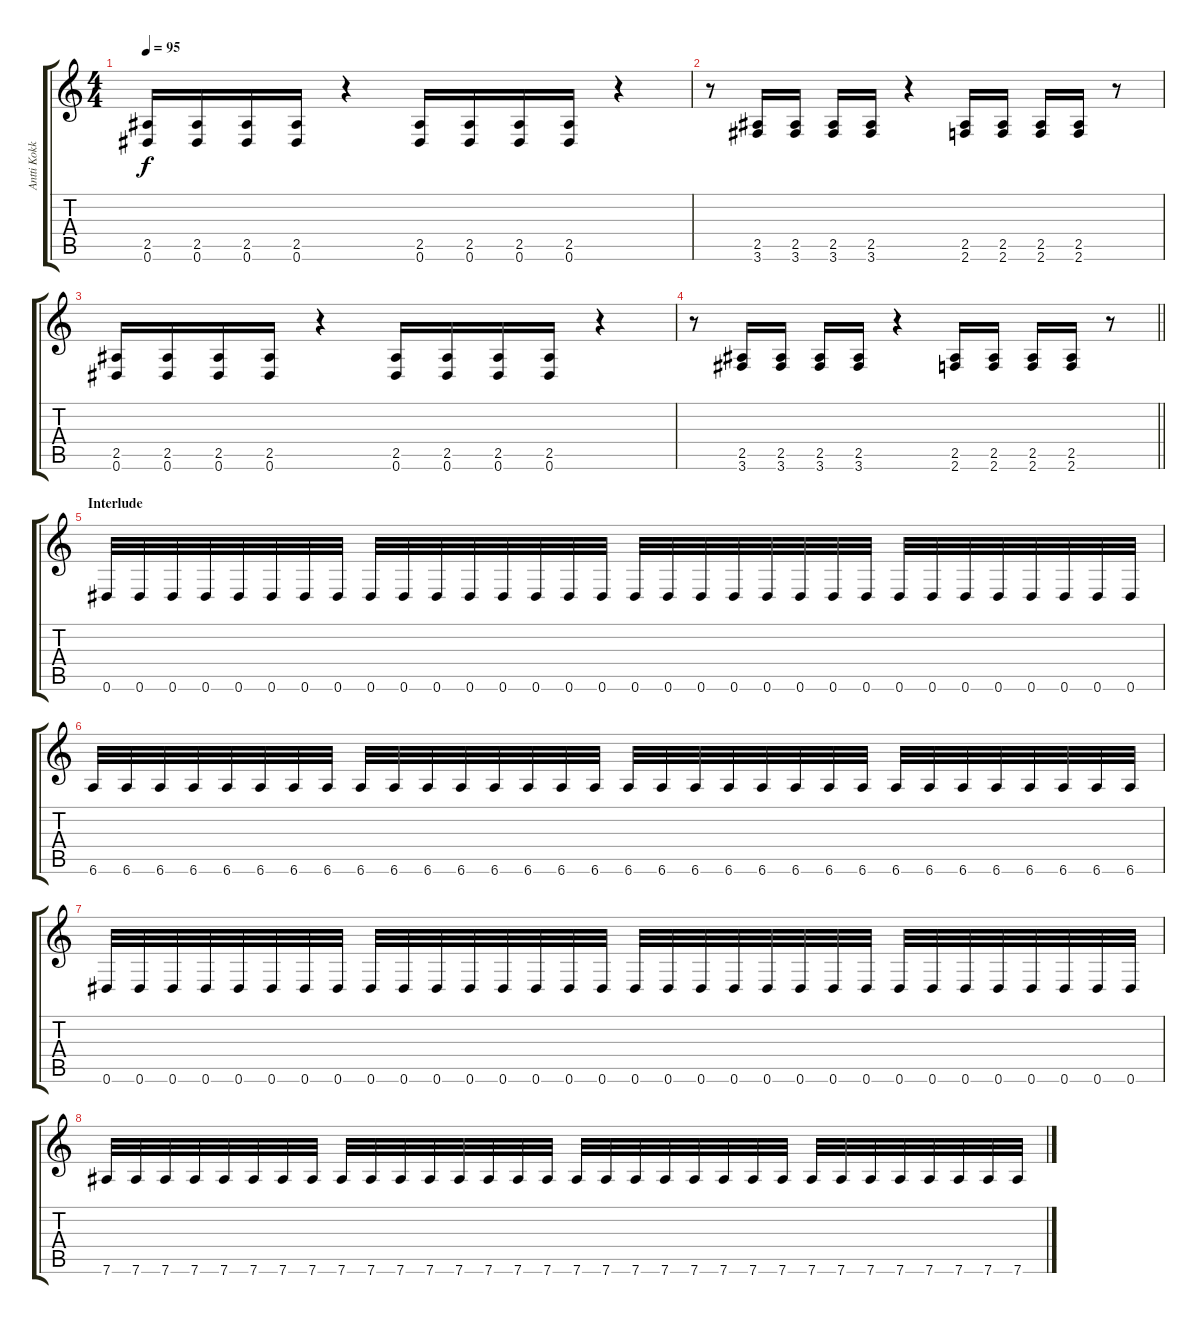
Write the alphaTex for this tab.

\track ("Antti Kokko" "Antti Kokk") {instrument distortionguitar}
\staff {score tabs}
\tuning (Eb4 Bb3 Gb3 Db3 Ab2 Eb2) {hide}
\ts (4 4)
\tempo 95
\clef g2
\ks c
(2.5 0.6).16{dy f} (2.5 0.6).16 (2.5 0.6).16 (2.5 0.6).16 r.4 (2.5 0.6).16 (2.5 0.6).16 (2.5 0.6).16 (2.5 0.6).16 r.4 |
r.8 (2.5 3.6).16 (2.5 3.6).16 (2.5 3.6).16 (2.5 3.6).16 r.4 (2.5 2.6).16 (2.5 2.6).16 (2.5 2.6).16 (2.5 2.6).16 r.8 |
(2.5 0.6).16 (2.5 0.6).16 (2.5 0.6).16 (2.5 0.6).16 r.4 (2.5 0.6).16 (2.5 0.6).16 (2.5 0.6).16 (2.5 0.6).16 r.4 |
\barLineRight lightlight
r.8 (2.5 3.6).16 (2.5 3.6).16 (2.5 3.6).16 (2.5 3.6).16 r.4 (2.5 2.6).16 (2.5 2.6).16 (2.5 2.6).16 (2.5 2.6).16 r.8 |
\section ("" "Interlude")
0.6.32 0.6.32 0.6.32 0.6.32 0.6.32 0.6.32 0.6.32 0.6.32 0.6.32 0.6.32 0.6.32 0.6.32 0.6.32 0.6.32 0.6.32 0.6.32 0.6.32 0.6.32 0.6.32 0.6.32 0.6.32 0.6.32 0.6.32 0.6.32 0.6.32 0.6.32 0.6.32 0.6.32 0.6.32 0.6.32 0.6.32 0.6.32 |
6.6.32 6.6.32 6.6.32 6.6.32 6.6.32 6.6.32 6.6.32 6.6.32 6.6.32 6.6.32 6.6.32 6.6.32 6.6.32 6.6.32 6.6.32 6.6.32 6.6.32 6.6.32 6.6.32 6.6.32 6.6.32 6.6.32 6.6.32 6.6.32 6.6.32 6.6.32 6.6.32 6.6.32 6.6.32 6.6.32 6.6.32 6.6.32 |
0.6.32 0.6.32 0.6.32 0.6.32 0.6.32 0.6.32 0.6.32 0.6.32 0.6.32 0.6.32 0.6.32 0.6.32 0.6.32 0.6.32 0.6.32 0.6.32 0.6.32 0.6.32 0.6.32 0.6.32 0.6.32 0.6.32 0.6.32 0.6.32 0.6.32 0.6.32 0.6.32 0.6.32 0.6.32 0.6.32 0.6.32 0.6.32 |
7.6.32 7.6.32 7.6.32 7.6.32 7.6.32 7.6.32 7.6.32 7.6.32 7.6.32 7.6.32 7.6.32 7.6.32 7.6.32 7.6.32 7.6.32 7.6.32 7.6.32 7.6.32 7.6.32 7.6.32 7.6.32 7.6.32 7.6.32 7.6.32 7.6.32 7.6.32 7.6.32 7.6.32 7.6.32 7.6.32 7.6.32 7.6.32
